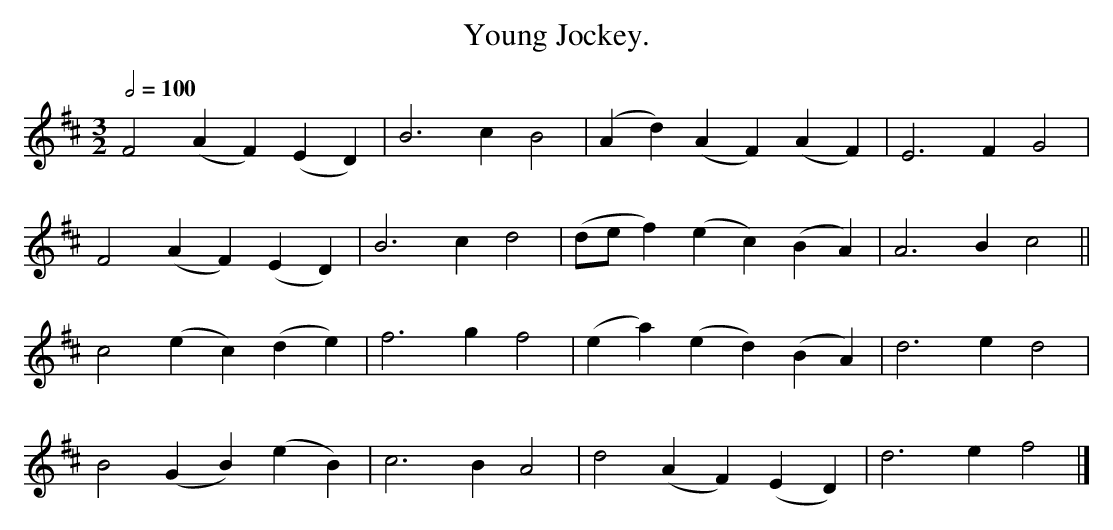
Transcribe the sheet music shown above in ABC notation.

X:1
T:Young Jockey.
M:3/2
L:1/4
Q:1/2=100
K:D
F2(AF)(ED)|B3cB2|(Ad)    (AF)(AF)|E3FG2 |
F2(AF)(ED)|B3cd2|(d/e/f) (ec)(BA)|A3Bc2||
c2(ec)(de)|f3gf2|(ea)    (ed)(BA)|d3ed2 |
B2(GB)(eB)|c3BA2| d2     (AF)(ED)|d3ef2|]
